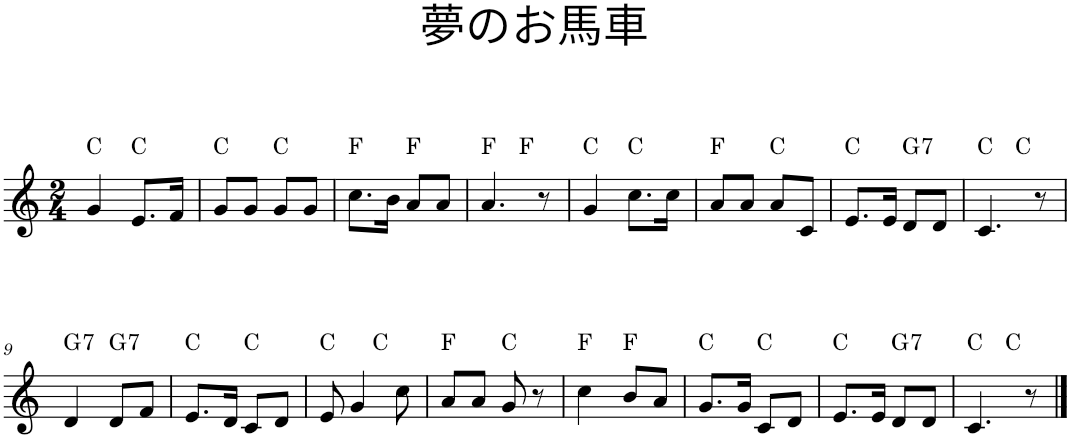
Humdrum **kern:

**kern	**harte
*part1	*part1
*staff1	*
*I"Piano	*
*I'Pno.	*
*clefG2	*
*k[]	*
*M2/4	*
=1	=1
4g/	C:maj
8.e/L	C:maj
16f/Jk	.
=2	=2
8g/L	C:maj
8g/J	.
8g/L	C:maj
8g/J	.
=3	=3
8.cc\L	F:maj
16b\Jk	.
8a/L	F:maj
8a/J	.
=4	=4
*^	*
4.a/	4ryy	F:maj
.	4ryy	F:maj
8r	.	.
*v	*v	*
=5	=5
4g/	C:maj
8.cc\L	C:maj
16cc\Jk	.
=6	=6
8a/L	F:maj
8a/J	.
8a/L	C:maj
8c/J	.
=7	=7
8.e/L	C:maj
16e/Jk	.
!	!LO:H:kt=7
8d/L	G:7
8d/J	.
=8	=8
*^	*
4.c/	4ryy	C:maj
.	4ryy	C:maj
8r	.	.
!!LO:LB:g=z	!!
=9	=9	=9
!	!	!LO:H:kt=7
*v	*v	*
4d/	G:7
!	!LO:H:kt=7
8d/L	G:7
8f/J	.
=10	=10
8.e/L	C:maj
16d/Jk	.
8c/L	C:maj
8d/J	.
=11	=11
*^	*
8e/	4ryy	C:maj
4g/	.	.
.	4ryy	C:maj
8cc\	.	.
*v	*v	*
=12	=12
8a/L	F:maj
8a/J	.
8g/	C:maj
8r	.
=13	=13
4cc\	F:maj
8b/L	F:maj
8a/J	.
=14	=14
8.g/L	C:maj
16g/Jk	.
8c/L	C:maj
8d/J	.
=15	=15
8.e/L	C:maj
16e/Jk	.
!	!LO:H:kt=7
8d/L	G:7
8d/J	.
=16	=16
*^	*
4.c/	4ryy	C:maj
.	4ryy	C:maj
8r	.	.
*v	*v	*
==	==
*-	*-
